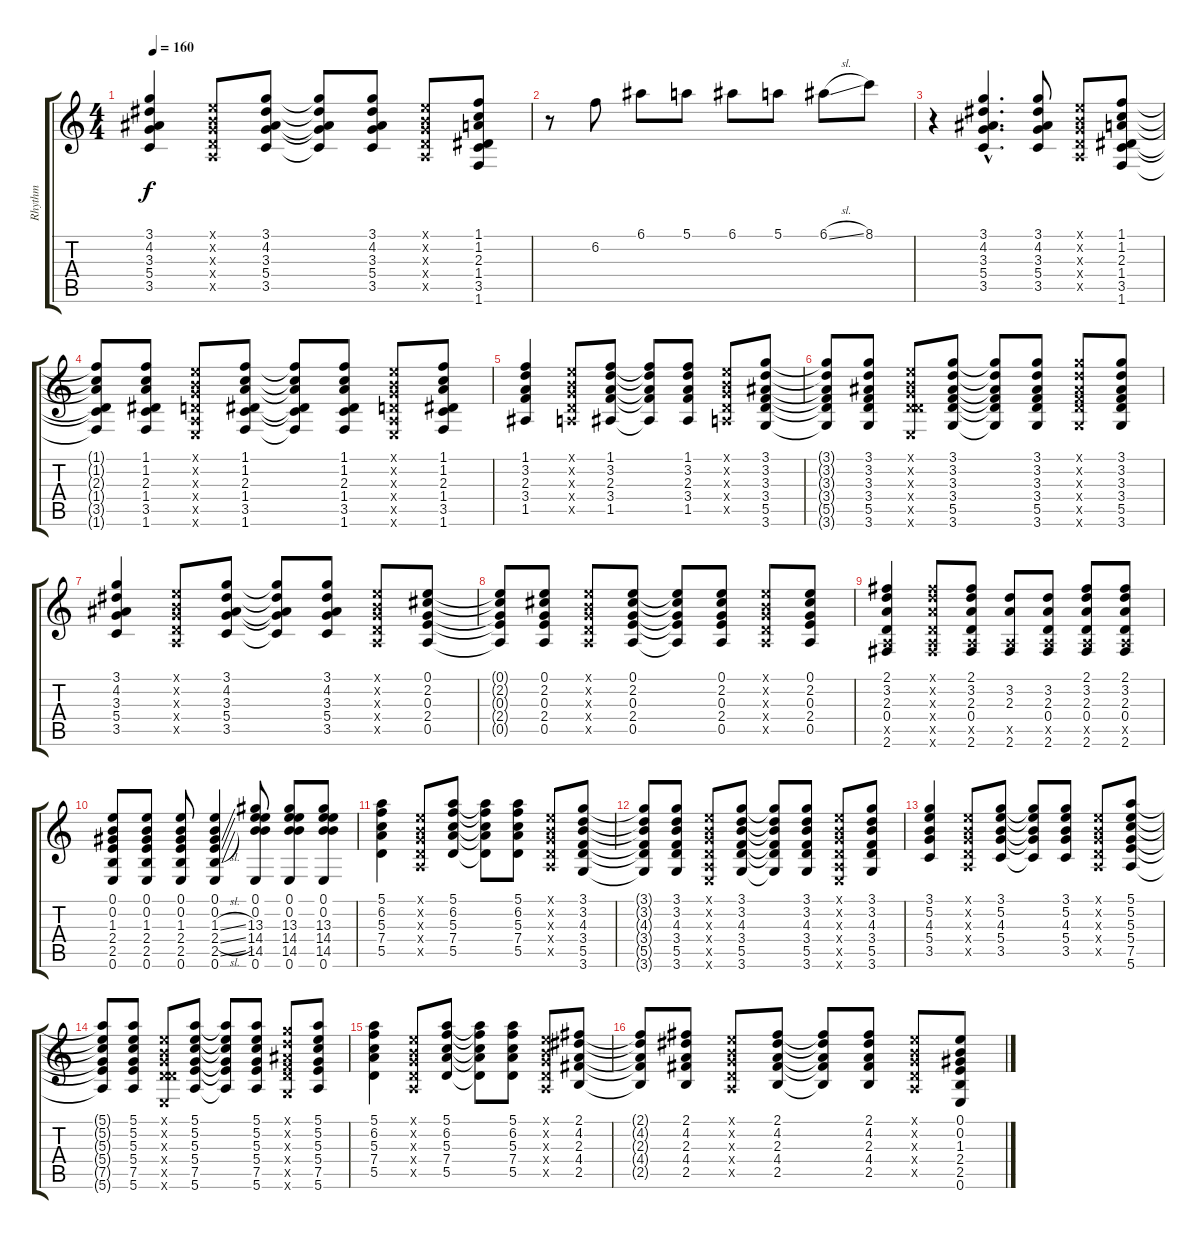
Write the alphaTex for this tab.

\track ("Rhythm" "Rhythm") {instrument acousticguitarnylon}
\staff {score tabs}
\tuning (E4 B3 G3 D3 A2 E2) {hide}
\ts (4 4)
\tempo 160
\clef g2
\ks c
(3.1 4.2 3.3 5.4 3.5).4{dy f} (0.1{x} 0.2{x} 0.3{x} 0.4{x} 0.5{x}).8 (3.1 4.2 3.3 5.4 3.5).8 (3.1{t} 4.2{t} 3.3{t} 5.4{t} 3.5{t}).8 (3.1 4.2 3.3 5.4 3.5).8 (0.1{x} 0.2{x} 0.3{x} 0.4{x} 0.5{x}).8 (1.1 1.2 2.3 1.4 3.5 1.6).8 |
r.8 6.2.8{volume 16} 6.1.8 5.1.8 6.1.8 5.1.8 6.1{sl}.8 8.1.8 |
r.4 (3.1{hac} 4.2{hac} 3.3{hac} 5.4{hac} 3.5{hac}).4{d volume 8} (3.1 4.2 3.3 5.4 3.5).8 (0.1{x} 0.2{x} 0.3{x} 0.4{x} 0.5{x}).8 (1.1 1.2 2.3 1.4 3.5 1.6).8 |
(1.1{t} 1.2{t} 2.3{t} 1.4{t} 3.5{t} 1.6{t}).8 (1.1 1.2 2.3 1.4 3.5 1.6).8 (0.1{x} 0.2{x} 0.3{x} 0.4{x} 0.5{x} 0.6{x}).8 (1.1 1.2 2.3 1.4 3.5 1.6).8 (1.1{t} 1.2{t} 2.3{t} 1.4{t} 3.5{t} 1.6{t}).8 (1.1 1.2 2.3 1.4 3.5 1.6).8 (0.1{x} 0.2{x} 0.3{x} 0.4{x} 0.5{x} 0.6{x}).8 (1.1 1.2 2.3 1.4 3.5 1.6).8 |
(1.1 3.2 2.3 3.4 1.5).4 (0.1{x} 0.2{x} 0.3{x} 0.4{x} 0.5{x}).8 (1.1 3.2 2.3 3.4 1.5).8 (1.1{t} 3.2{t} 2.3{t} 3.4{t} 1.5{t}).8 (1.1 3.2 2.3 3.4 1.5).8 (0.1{x} 0.2{x} 0.3{x} 0.4{x} 0.5{x}).8 (3.1 3.2 3.3 3.4 5.5 3.6).8 |
(3.1{t} 3.2{t} 3.3{t} 3.4{t} 5.5{t} 3.6{t}).8 (3.1 3.2 3.3 3.4 5.5 3.6).8 (0.1{x} 0.2{x} 0.3{x} 0.4{x} 5.5{x} 0.6{x}).8 (3.1 3.2 3.3 3.4 5.5 3.6).8 (3.1{t} 3.2{t} 3.3{t} 3.4{t} 5.5{t} 3.6{t}).8 (3.1 3.2 3.3 3.4 5.5 3.6).8 (3.1{x} 3.2{x} 3.3{x} 3.4{x} 5.5{x} 3.6{x}).8 (3.1 3.2 3.3 3.4 5.5 3.6).8 |
(3.1 4.2 3.3 5.4 3.5).4 (0.1{x} 0.2{x} 0.3{x} 0.4{x} 0.5{x}).8 (3.1 4.2 3.3 5.4 3.5).8 (3.1{t} 4.2{t} 3.3{t} 5.4{t} 3.5{t}).8 (3.1 4.2 3.3 5.4 3.5).8 (0.1{x} 0.2{x} 0.3{x} 0.4{x} 0.5{x}).8 (0.1 2.2 0.3 2.4 0.5).8 |
(0.1{t} 2.2{t} 0.3{t} 2.4{t} 0.5{t}).8 (0.1 2.2 0.3 2.4 0.5).8 (0.1{x} 0.2{x} 0.3{x} 0.4{x} 0.5{x}).8 (0.1 2.2 0.3 2.4 0.5).8 (0.1{t} 2.2{t} 0.3{t} 2.4{t} 0.5{t}).8 (0.1 2.2 0.3 2.4 0.5).8 (0.1{x} 0.2{x} 0.3{x} 0.4{x} 0.5{x}).8 (0.1 2.2 0.3 2.4 0.5).8 |
(2.1 3.2 2.3 0.4 0.5{x} 2.6).4 (2.1{x} 3.2{x} 2.3{x} 0.4{x} 0.5{x} 2.6{x}).8 (2.1 3.2 2.3 0.4 0.5{x} 2.6).8 (3.2 2.3 0.5{x} 2.6).8 (3.2 2.3 0.4 0.5{x} 2.6).8 (2.1 3.2 2.3 0.4 0.5{x} 2.6).8 (2.1 3.2 2.3 0.4 0.5{x} 2.6).8 |
(0.1 0.2 1.3 2.4 2.5 0.6).8 (0.1 0.2 1.3 2.4 2.5 0.6).8 (0.1 0.2 1.3 2.4 2.5 0.6).8 (0.1 0.2 1.3{sl} 2.4{sl} 2.5{sl} 0.6).4 (0.1 0.2 13.3 14.4 14.5 0.6).8 (0.1 0.2 13.3 14.4 14.5 0.6).8 (0.1 0.2 13.3 14.4 14.5 0.6).8 |
(5.1 6.2 5.3 7.4 5.5).4 (0.1{x} 0.2{x} 0.3{x} 0.4{x} 0.5{x}).8 (5.1 6.2 5.3 7.4 5.5).8 (5.1{t} 6.2{t} 5.3{t} 7.4{t} 5.5{t}).8 (5.1 6.2 5.3 7.4 5.5).8 (0.1{x} 0.2{x} 0.3{x} 0.4{x} 0.5{x}).8 (3.1 3.2 4.3 3.4 5.5 3.6).8 |
(3.1{t} 3.2{t} 4.3{t} 3.4{t} 5.5{t} 3.6{t}).8 (3.1 3.2 4.3 3.4 5.5 3.6).8 (0.1{x} 0.2{x} 0.3{x} 0.4{x} 0.5{x} 0.6{x}).8 (3.1 3.2 4.3 3.4 5.5 3.6).8 (3.1{t} 3.2{t} 4.3{t} 3.4{t} 5.5{t} 3.6{t}).8 (3.1 3.2 4.3 3.4 5.5 3.6).8 (0.1{x} 0.2{x} 0.3{x} 0.4{x} 0.5{x} 0.6{x}).8 (3.1 3.2 4.3 3.4 5.5 3.6).8 |
(3.1 5.2 4.3 5.4 3.5).4 (0.1{x} 0.2{x} 0.3{x} 0.4{x} 0.5{x}).8 (3.1 5.2 4.3 5.4 3.5).8 (3.1{t} 5.2{t} 4.3{t} 5.4{t} 3.5{t}).8 (3.1 5.2 4.3 5.4 3.5).8 (0.1{x} 0.2{x} 0.3{x} 0.4{x} 0.5{x}).8 (5.1 5.2 5.3 5.4 7.5 5.6).8 |
(5.1{t} 5.2{t} 5.3{t} 5.4{t} 7.5{t} 5.6{t}).8 (5.1 5.2 5.3 5.4 7.5 5.6).8 (0.1{x} 0.2{x} 0.3{x} 0.4{x} 5.5{x} 0.6{x}).8 (5.1 5.2 5.3 5.4 7.5 5.6).8 (5.1{t} 5.2{t} 5.3{t} 5.4{t} 7.5{t} 5.6{t}).8 (5.1 5.2 5.3 5.4 7.5 5.6).8 (3.1{x} 3.2{x} 3.3{x} 3.4{x} 5.5{x} 3.6{x}).8 (5.1 5.2 5.3 5.4 7.5 5.6).8 |
(5.1 6.2 5.3 7.4 5.5).4 (0.1{x} 0.2{x} 0.3{x} 0.4{x} 0.5{x}).8 (5.1 6.2 5.3 7.4 5.5).8 (5.1{t} 6.2{t} 5.3{t} 7.4{t} 5.5{t}).8 (5.1 6.2 5.3 7.4 5.5).8 (0.1{x} 0.2{x} 0.3{x} 0.4{x} 0.5{x}).8 (2.1 4.2 2.3 4.4 2.5).8 |
(2.1{t} 4.2{t} 2.3{t} 4.4{t} 2.5{t}).8 (2.1 4.2 2.3 4.4 2.5).8 (0.1{x} 0.2{x} 0.3{x} 0.4{x} 0.5{x}).8 (2.1 4.2 2.3 4.4 2.5).8 (2.1{t} 4.2{t} 2.3{t} 4.4{t} 2.5{t}).8 (2.1 4.2 2.3 4.4 2.5).8 (0.1{x} 0.2{x} 0.3{x} 0.4{x} 0.5{x}).8 (0.1 0.2 1.3 2.4 2.5 0.6).8
